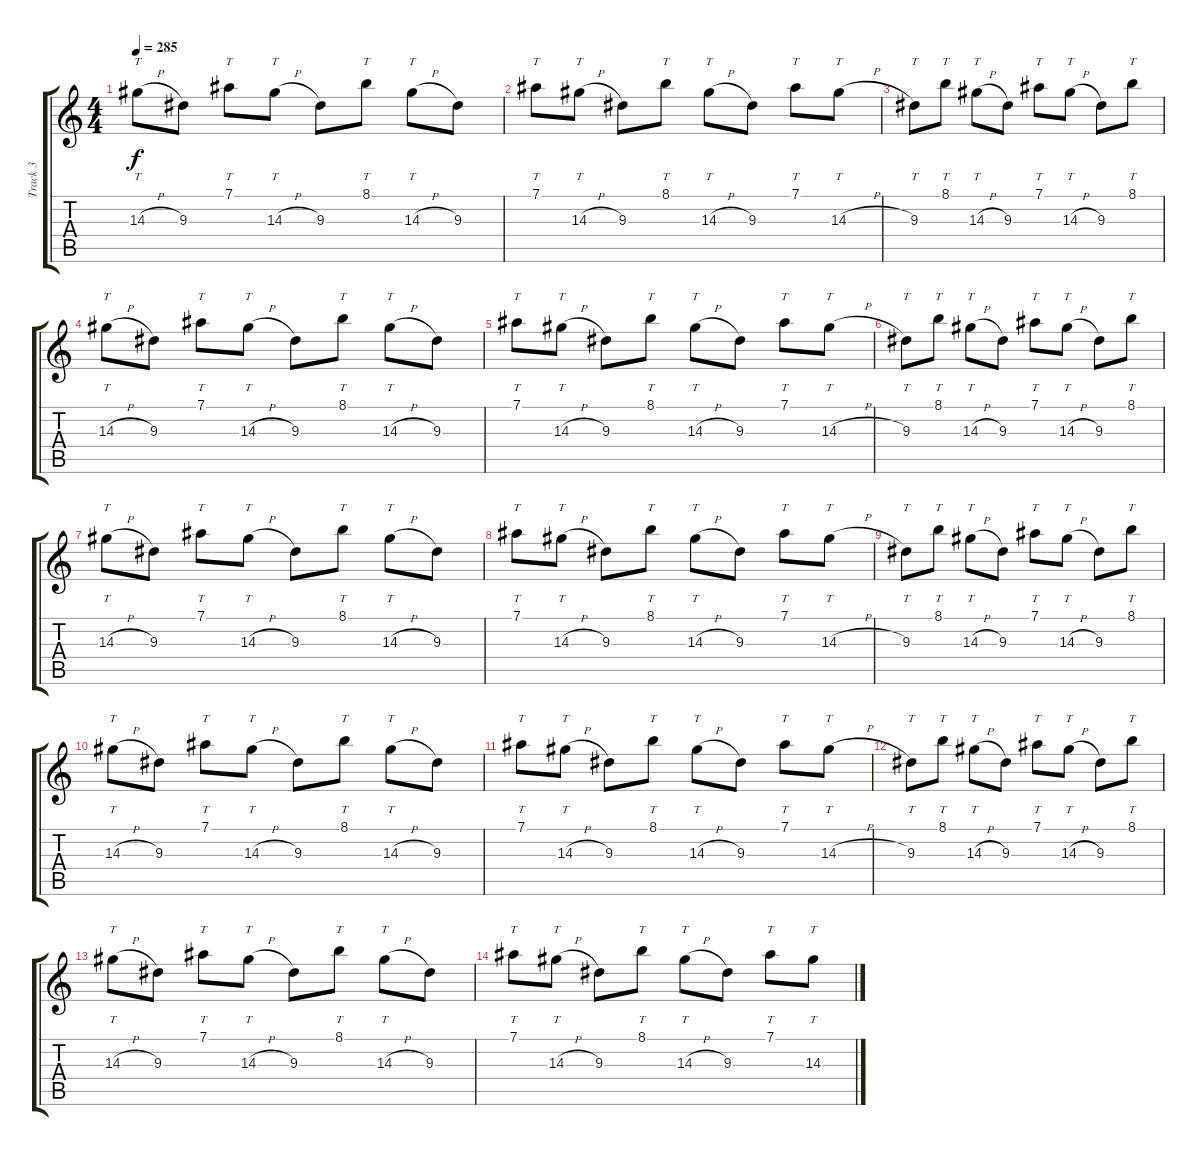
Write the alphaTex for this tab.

\track ("Track 3" "Track 3") {instrument distortionguitar}
\staff {score tabs}
\tuning (Eb4 Bb3 Gb3 Db3 Ab2 Db2) {hide}
\ts (4 4)
\tempo 285
\clef g2
\ks c
14.3{h}.8{tt dy f} 9.3.8 7.1.8{tt} 14.3{h}.8{tt} 9.3.8 8.1.8{tt} 14.3{h}.8{tt} 9.3.8 |
7.1.8{tt} 14.3{h}.8{tt} 9.3.8 8.1.8{tt} 14.3{h}.8{tt} 9.3.8 7.1.8{tt} 14.3{h}.8{tt} |
9.3.8{tt} 8.1.8{tt} 14.3{h}.8{tt} 9.3.8 7.1.8{tt} 14.3{h}.8{tt} 9.3.8 8.1.8{tt} |
14.3{h}.8{tt} 9.3.8 7.1.8{tt} 14.3{h}.8{tt} 9.3.8 8.1.8{tt} 14.3{h}.8{tt} 9.3.8 |
7.1.8{tt} 14.3{h}.8{tt} 9.3.8 8.1.8{tt} 14.3{h}.8{tt} 9.3.8 7.1.8{tt} 14.3{h}.8{tt} |
9.3.8{tt} 8.1.8{tt} 14.3{h}.8{tt} 9.3.8 7.1.8{tt} 14.3{h}.8{tt} 9.3.8 8.1.8{tt} |
14.3{h}.8{tt} 9.3.8 7.1.8{tt} 14.3{h}.8{tt} 9.3.8 8.1.8{tt} 14.3{h}.8{tt} 9.3.8 |
7.1.8{tt} 14.3{h}.8{tt} 9.3.8 8.1.8{tt} 14.3{h}.8{tt} 9.3.8 7.1.8{tt} 14.3{h}.8{tt} |
9.3.8{tt} 8.1.8{tt} 14.3{h}.8{tt} 9.3.8 7.1.8{tt} 14.3{h}.8{tt} 9.3.8 8.1.8{tt} |
14.3{h}.8{tt} 9.3.8 7.1.8{tt} 14.3{h}.8{tt} 9.3.8 8.1.8{tt} 14.3{h}.8{tt} 9.3.8 |
7.1.8{tt} 14.3{h}.8{tt} 9.3.8 8.1.8{tt} 14.3{h}.8{tt} 9.3.8 7.1.8{tt} 14.3{h}.8{tt} |
9.3.8{tt} 8.1.8{tt} 14.3{h}.8{tt} 9.3.8 7.1.8{tt} 14.3{h}.8{tt} 9.3.8 8.1.8{tt} |
14.3{h}.8{tt} 9.3.8 7.1.8{tt} 14.3{h}.8{tt} 9.3.8 8.1.8{tt} 14.3{h}.8{tt} 9.3.8 |
7.1.8{tt} 14.3{h}.8{tt} 9.3.8 8.1.8{tt} 14.3{h}.8{tt} 9.3.8 7.1.8{tt} 14.3.8{tt}
